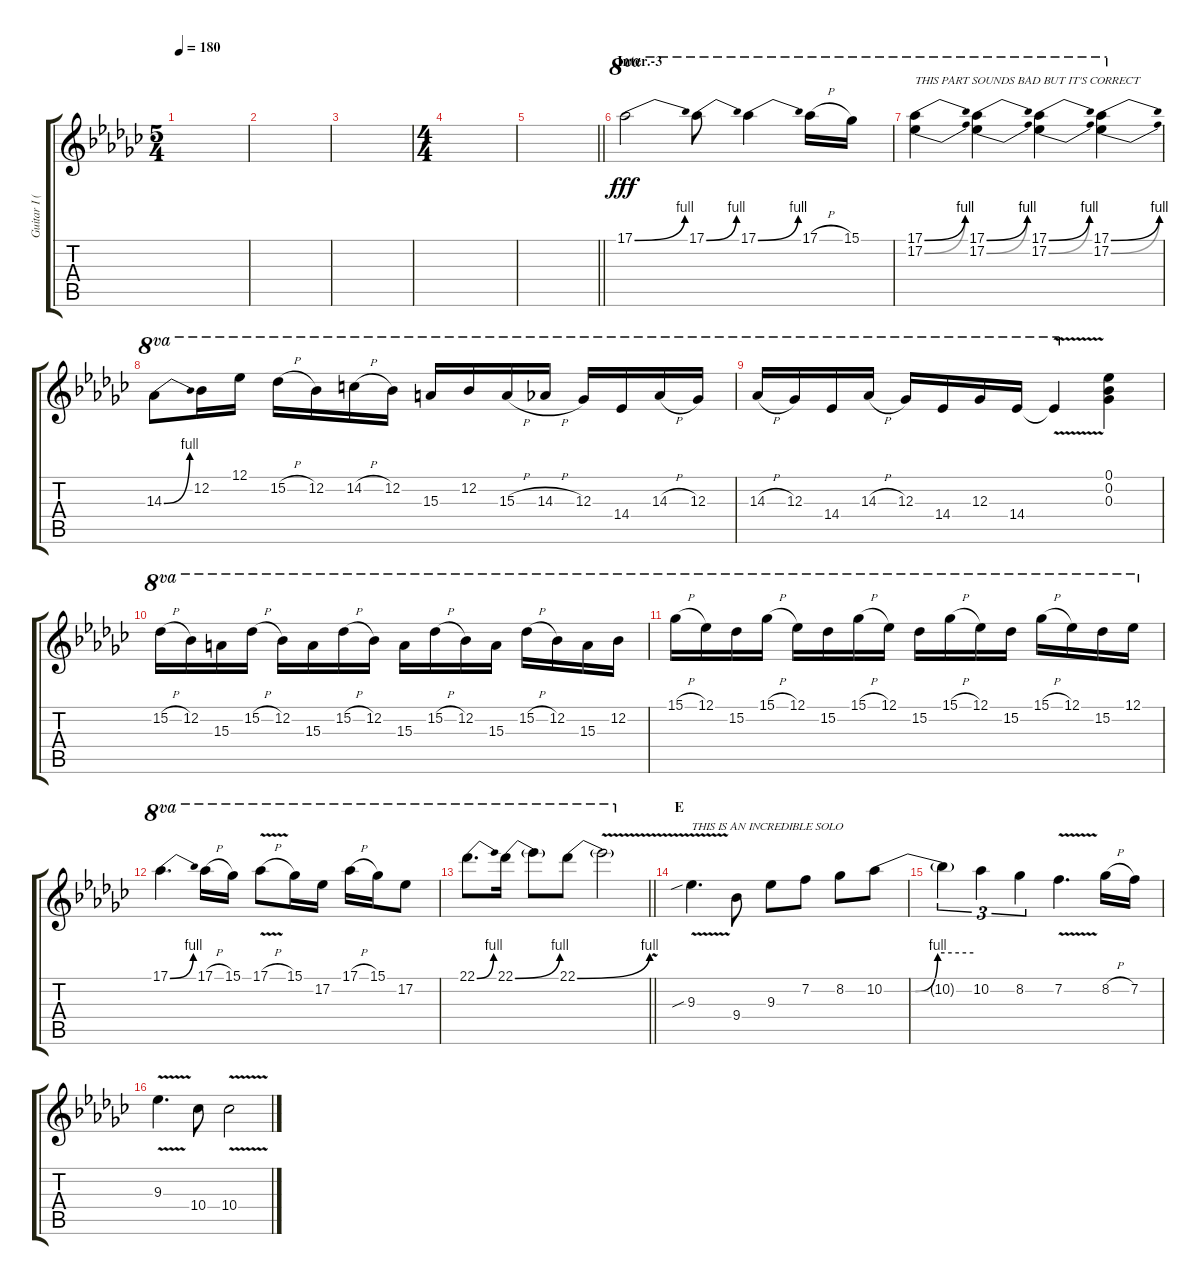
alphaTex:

\track ("Guitar I (Yamanaka Sawako/\"Catherine\")" "Guitar I (") {instrument distortionguitar}
\staff {score tabs}
\tuning (Eb4 Bb3 Gb3 Db3 Ab2 Eb2) {hide}
\ts (5 4)
\tempo 180
\clef g2
\ks gb
|
|
|
\ts (4 4)
|
\barLineRight lightlight
|
\section ("" "Inter.-3")
17.1{be (bend 0 0 60 4)}.2{ot 8va dy fff} 17.1{be (bend 0 0 60 4)}.8{ot 8va} 17.1{be (bend 0 0 60 4)}.4{ot 8va} 17.1{h}.16{ot 8va} 15.1.16{ot 8va} |
(17.1{be (bend 0 0 60 4)} 17.2{be (bend 0 0 60 4)}).4{ot 8va txt "THIS PART SOUNDS BAD BUT IT'S CORRECT"} (17.1{be (bend 0 0 60 4)} 17.2{be (bend 0 0 60 4)}).4{ot 8va} (17.1{be (bend 0 0 60 4)} 17.2{be (bend 0 0 60 4)}).4{ot 8va} (17.1{be (bend 0 0 60 4)} 17.2{be (bend 0 0 60 4)}).4{ot 8va} |
14.3{be (bend 0 0 60 4)}.8{ot 8va} 12.2.16{ot 8va} 12.1.16{ot 8va} 15.2{h}.16{ot 8va} 12.2.16{ot 8va} 14.2{h}.16{ot 8va} 12.2.16{ot 8va} 15.3.16{ot 8va} 12.2.16{ot 8va} 15.3{h}.16{ot 8va} 14.3{h}.16{ot 8va} 12.3.16{ot 8va} 14.4.16{ot 8va} 14.3{h}.16{ot 8va} 12.3.16{ot 8va} |
14.3{h}.16{ot 8va} 12.3.16{ot 8va} 14.4.16{ot 8va} 14.3{h}.16{ot 8va} 12.3.16{ot 8va} 14.4.16{ot 8va} 12.3.16{ot 8va} 14.4.16{ot 8va} 14.4{v t}.4{ot 8va} (0.1 0.2 0.3).4 |
15.2{h}.16{ot 8va} 12.2.16{ot 8va} 15.3.16{ot 8va} 15.2{h}.16{ot 8va} 12.2.16{ot 8va} 15.3.16{ot 8va} 15.2{h}.16{ot 8va} 12.2.16{ot 8va} 15.3.16{ot 8va} 15.2{h}.16{ot 8va} 12.2.16{ot 8va} 15.3.16{ot 8va} 15.2{h}.16{ot 8va} 12.2.16{ot 8va} 15.3.16{ot 8va} 12.2.16{ot 8va} |
15.1{h}.16{ot 8va} 12.1.16{ot 8va} 15.2.16{ot 8va} 15.1{h}.16{ot 8va} 12.1.16{ot 8va} 15.2.16{ot 8va} 15.1{h}.16{ot 8va} 12.1.16{ot 8va} 15.2.16{ot 8va} 15.1{h}.16{ot 8va} 12.1.16{ot 8va} 15.2.16{ot 8va} 15.1{h}.16{ot 8va} 12.1.16{ot 8va} 15.2.16{ot 8va} 12.1.16{ot 8va} |
17.1{be (bend 0 0 60 4)}.4{d ot 8va} 17.1{h}.16{ot 8va} 15.1.16{ot 8va} 17.1{v h}.8{ot 8va} 15.1.16{ot 8va} 17.2.16{ot 8va} 17.1{h}.16{ot 8va} 15.1.16{ot 8va} 17.2.8{ot 8va} |
\barLineRight lightlight
22.1{be (bend 0 0 60 4)}.8{d ot 8va} 22.1{be (bend 0 0 60 4)}.16{ot 8va} 22.1{t}.8{ot 8va} 22.1{be (bend 0 0 60 4)}.8{ot 8va} 22.1{v t}.2{ot 8va} |
\section ("" "E")
9.3{v sib}.4{d txt "THIS IS AN INCREDIBLE SOLO"} 9.4.8 9.3.8 7.2.8 8.2.8 10.2{be (custom 0 0 21 0 36 4 60 4)}.8 |
10.2{t}.4{tu (3 2)} 10.2.4{tu (3 2)} 8.2.4{tu (3 2)} 7.2{v}.4{d} 8.2{h}.16 7.2.16 |
9.3{v}.4{d} 10.4.8 10.4{v}.2
